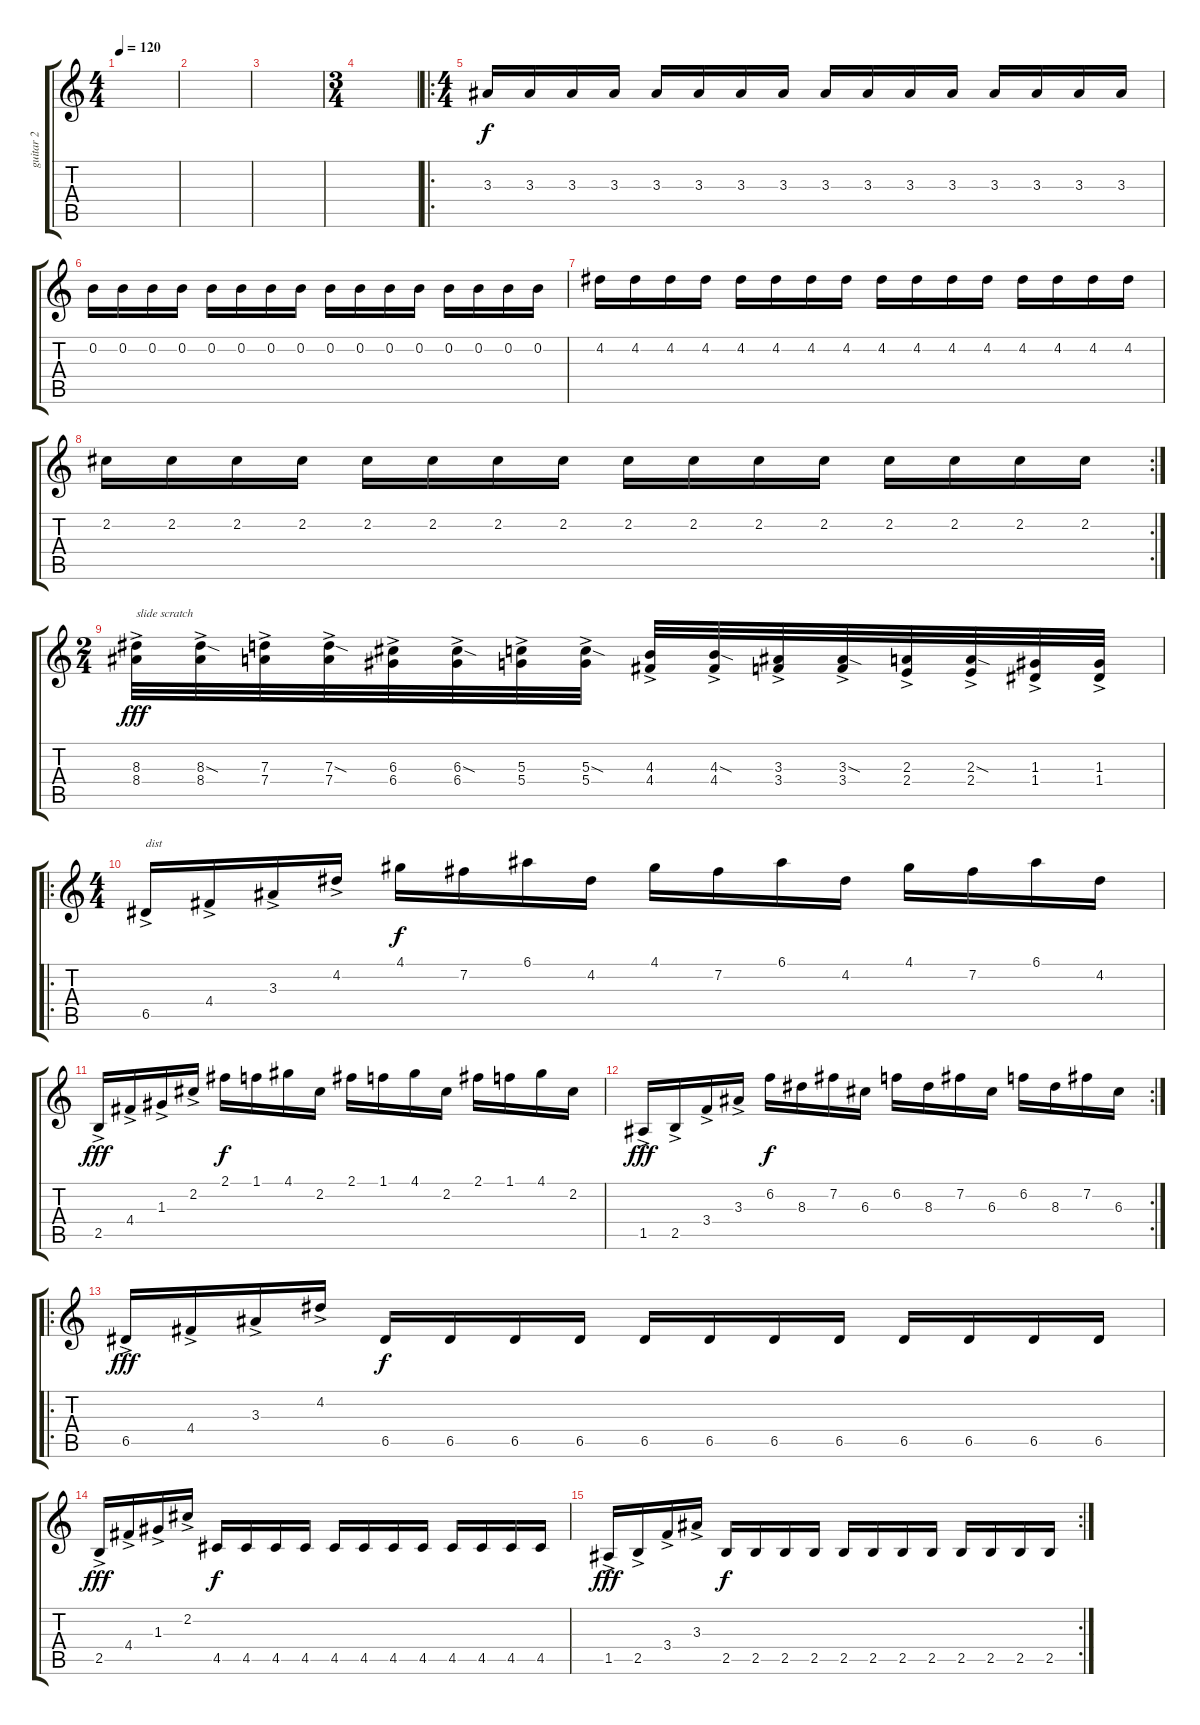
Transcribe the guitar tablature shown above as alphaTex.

\track ("guitar 2" "guitar 2") {instrument distortionguitar}
\staff {score tabs}
\tuning (E4 B3 G3 D3 A2 E2) {hide}
\ts (4 4)
\tempo 120
\clef g2
\ks c
|
|
|
\ts (3 4)
|
\ro
\ts (4 4)
3.3.16 3.3.16 3.3.16 3.3.16 3.3.16 3.3.16 3.3.16 3.3.16 3.3.16 3.3.16 3.3.16 3.3.16 3.3.16 3.3.16 3.3.16 3.3.16 |
0.2.16 0.2.16 0.2.16 0.2.16 0.2.16 0.2.16 0.2.16 0.2.16 0.2.16 0.2.16 0.2.16 0.2.16 0.2.16 0.2.16 0.2.16 0.2.16 |
4.2.16 4.2.16 4.2.16 4.2.16 4.2.16 4.2.16 4.2.16 4.2.16 4.2.16 4.2.16 4.2.16 4.2.16 4.2.16 4.2.16 4.2.16 4.2.16 |
\rc 2
2.2.16 2.2.16 2.2.16 2.2.16 2.2.16 2.2.16 2.2.16 2.2.16 2.2.16 2.2.16 2.2.16 2.2.16 2.2.16 2.2.16 2.2.16 2.2.16 |
\ts (2 4)
(8.3{ac} 8.4{ac}).32{txt "slide scratch" dy fff instrument guitarfretnoise} (8.3{sod ac} 8.4{ac}).32 (7.3{ac} 7.4{ac}).32 (7.3{sod ac} 7.4{ac}).32 (6.3{ac} 6.4{ac}).32 (6.3{sod ac} 6.4{ac}).32 (5.3{ac} 5.4{ac}).32 (5.3{sod ac} 5.4{ac}).32 (4.3{ac} 4.4{ac}).32 (4.3{sod ac} 4.4{ac}).32 (3.3{ac} 3.4{ac}).32 (3.3{sod ac} 3.4{ac}).32 (2.3{ac} 2.4{ac}).32 (2.3{sod ac} 2.4{ac}).32 (1.3{ac} 1.4{ac}).32 (1.3{ac} 1.4{ac}).32 |
\ro
\ts (4 4)
6.5{ac}.16{txt "dist" instrument distortionguitar} 4.4{ac}.16 3.3{ac}.16 4.2{ac}.16 4.1.16{dy f} 7.2.16 6.1.16 4.2.16 4.1.16 7.2.16 6.1.16 4.2.16 4.1.16 7.2.16 6.1.16 4.2.16 |
2.5{ac}.16{dy fff} 4.4{ac}.16 1.3{ac}.16 2.2{ac}.16 2.1.16{dy f} 1.1.16 4.1.16 2.2.16 2.1.16 1.1.16 4.1.16 2.2.16 2.1.16 1.1.16 4.1.16 2.2.16 |
\rc 2
1.5{ac}.16{dy fff} 2.5{ac}.16 3.4{ac}.16 3.3{ac}.16 6.2.16{dy f} 8.3.16 7.2.16 6.3.16 6.2.16 8.3.16 7.2.16 6.3.16 6.2.16 8.3.16 7.2.16 6.3.16 |
\ro
6.5{ac}.16{dy fff} 4.4{ac}.16 3.3{ac}.16 4.2{ac}.16 6.5.16{dy f} 6.5.16 6.5.16 6.5.16 6.5.16 6.5.16 6.5.16 6.5.16 6.5.16 6.5.16 6.5.16 6.5.16 |
2.5{ac}.16{dy fff} 4.4{ac}.16 1.3{ac}.16 2.2{ac}.16 4.5.16{dy f} 4.5.16 4.5.16 4.5.16 4.5.16 4.5.16 4.5.16 4.5.16 4.5.16 4.5.16 4.5.16 4.5.16 |
\rc 2
1.5{ac}.16{dy fff} 2.5{ac}.16 3.4{ac}.16 3.3{ac}.16 2.5.16{dy f} 2.5.16 2.5.16 2.5.16 2.5.16 2.5.16 2.5.16 2.5.16 2.5.16 2.5.16 2.5.16 2.5.16
